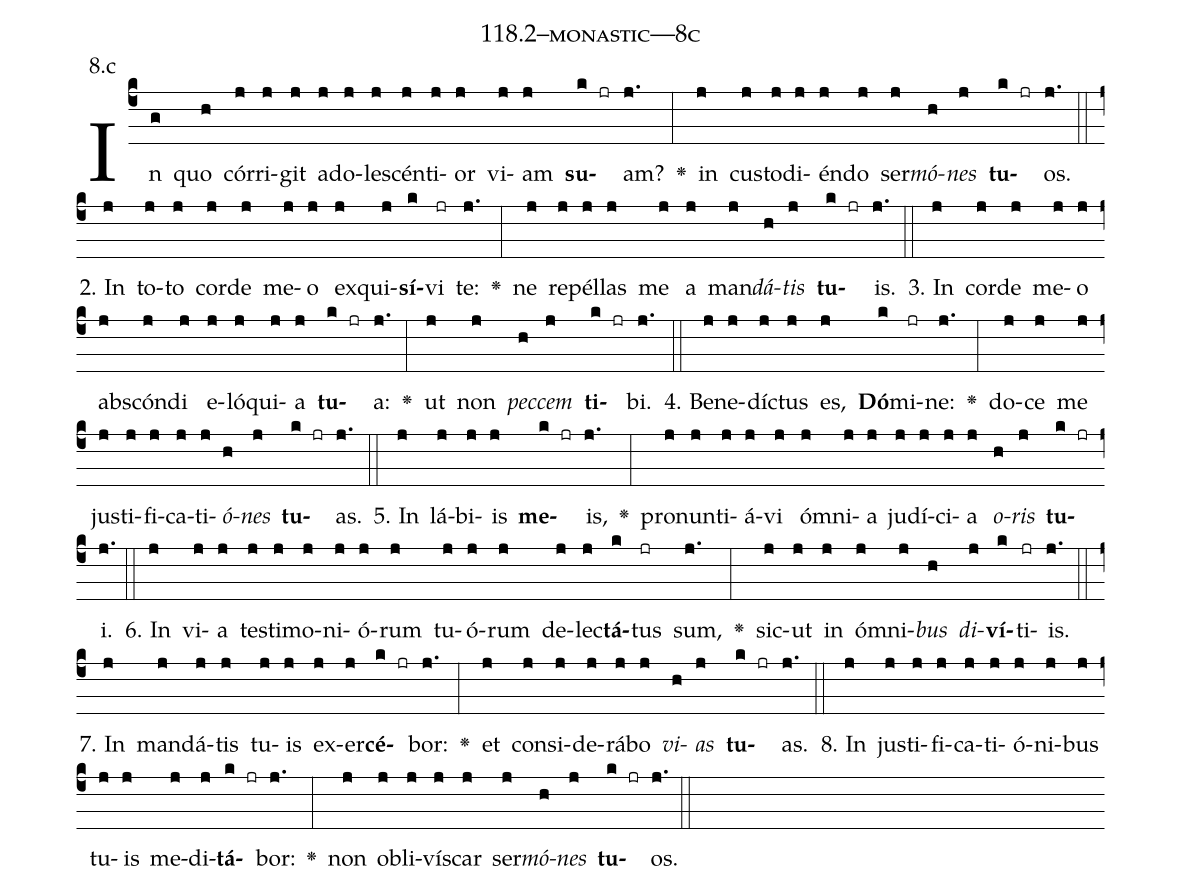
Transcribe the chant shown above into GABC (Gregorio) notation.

name: 118.2--monastic---8c;
annotation: 8.c;
%%
(c4)In(g) quo(h) cór(j)ri(j)git(j) ad(j)o(j)le(j)scén(j)ti(j)or(j) vi(j)am(j) <b>su</b>(k jr)am?(j.) <v>\greheightstar</v>(:) in(j) cus(j)to(j)di(j)én(j)do(j) ser(j)<i>mó</i>(h)<i>nes</i>(j) <b>tu</b>(k jr)os.(j.) (::)
2. In(j) to(j)to(j) cor(j)de(j) me(j)o(j) ex(j)qui(j)<b>sí</b>(k)vi(jr) te:(j.) <v>\greheightstar</v>(:) ne(j) re(j)pél(j)las(j) me(j) a(j) man(j)<i>dá</i>(h)<i>tis</i>(j) <b>tu</b>(k jr)is.(j.) (::)
3. In(j) cor(j)de(j) me(j)o(j) abs(j)cón(j)di(j) e(j)ló(j)qui(j)a(j) <b>tu</b>(k jr)a:(j.) <v>\greheightstar</v>(:) ut(j) non(j) <i>pec</i>(h)<i>cem</i>(j) <b>ti</b>(k jr)bi.(j.) (::)
4. Be(j)ne(j)díc(j)tus(j) es,(j) <b>Dó</b>(k)mi(jr)ne:(j.) <v>\greheightstar</v>(:) do(j)ce(j) me(j) jus(j)ti(j)fi(j)ca(j)ti(j)<i>ó</i>(h)<i>nes</i>(j) <b>tu</b>(k jr)as.(j.) (::)
5. In(j) lá(j)bi(j)is(j) <b>me</b>(k jr)is,(j.) <v>\greheightstar</v>(:) pro(j)nun(j)ti(j)á(j)vi(j) óm(j)ni(j)a(j) ju(j)dí(j)ci(j)a(j) <i>o</i>(h)<i>ris</i>(j) <b>tu</b>(k jr)i.(j.) (::)
6. In(j) vi(j)a(j) tes(j)ti(j)mo(j)ni(j)ó(j)rum(j) tu(j)ó(j)rum(j) de(j)lec(j)<b>tá</b>(k)tus(jr) sum,(j.) <v>\greheightstar</v>(:) sic(j)ut(j) in(j) óm(j)ni(j)<i>bus</i>(h) <i>di</i>(j)<b>ví</b>(k)ti(jr)is.(j.) (::)
7. In(j) man(j)dá(j)tis(j) tu(j)is(j) ex(j)er(j)<b>cé</b>(k jr)bor:(j.) <v>\greheightstar</v>(:) et(j) con(j)si(j)de(j)rá(j)bo(j) <i>vi</i>(h)<i>as</i>(j) <b>tu</b>(k jr)as.(j.) (::)
8. In(j) jus(j)ti(j)fi(j)ca(j)ti(j)ó(j)ni(j)bus(j) tu(j)is(j) me(j)di(j)<b>tá</b>(k jr)bor:(j.) <v>\greheightstar</v>(:) non(j) ob(j)li(j)vís(j)car(j) ser(j)<i>mó</i>(h)<i>nes</i>(j) <b>tu</b>(k jr)os.(j.) (::)
